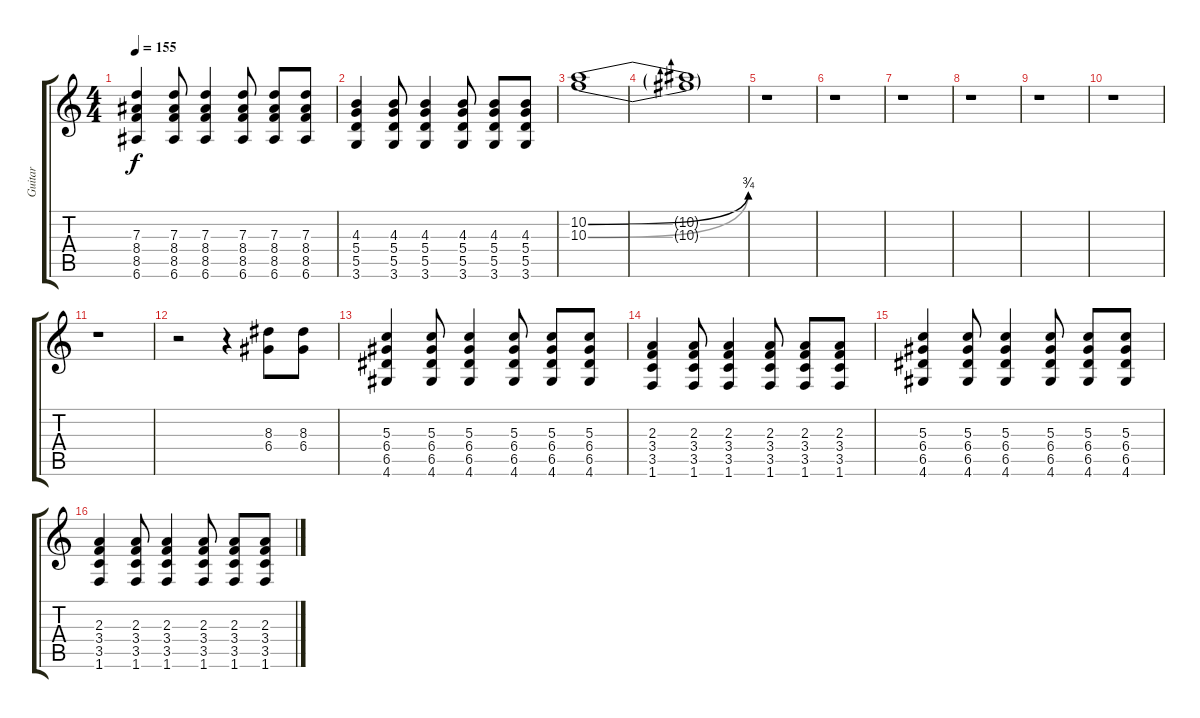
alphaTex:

\track ("Guitar" "Guitar") {instrument overdrivenguitar}
\staff {score tabs}
\tuning (E4 B3 G3 D3 A2 E2) {hide}
\ts (4 4)
\tempo 155
\clef g2
\ks c
(7.3 8.4 8.5 6.6).4{dy f} (7.3 8.4 8.5 6.6).8 (7.3 8.4 8.5 6.6).4 (7.3 8.4 8.5 6.6).8 (7.3 8.4 8.5 6.6).8 (7.3 8.4 8.5 6.6).8 |
(4.3 5.4 5.5 3.6).4 (4.3 5.4 5.5 3.6).8 (4.3 5.4 5.5 3.6).4 (4.3 5.4 5.5 3.6).8 (4.3 5.4 5.5 3.6).8 (4.3 5.4 5.5 3.6).8 |
(10.2{be (bend 0 0 60 3)} 10.3{be (bend 0 0 60 3)}).1 |
(10.2{t} 10.3{t}).1 |
r.1 |
r.1 |
r.1 |
r.1 |
r.1 |
r.1 |
r.1 |
r.2 r.4 (8.3 6.4).8 (8.3 6.4).8 |
(5.3 6.4 6.5 4.6).4 (5.3 6.4 6.5 4.6).8 (5.3 6.4 6.5 4.6).4 (5.3 6.4 6.5 4.6).8 (5.3 6.4 6.5 4.6).8 (5.3 6.4 6.5 4.6).8 |
(2.3 3.4 3.5 1.6).4 (2.3 3.4 3.5 1.6).8 (2.3 3.4 3.5 1.6).4 (2.3 3.4 3.5 1.6).8 (2.3 3.4 3.5 1.6).8 (2.3 3.4 3.5 1.6).8 |
(5.3 6.4 6.5 4.6).4 (5.3 6.4 6.5 4.6).8 (5.3 6.4 6.5 4.6).4 (5.3 6.4 6.5 4.6).8 (5.3 6.4 6.5 4.6).8 (5.3 6.4 6.5 4.6).8 |
(2.3 3.4 3.5 1.6).4 (2.3 3.4 3.5 1.6).8 (2.3 3.4 3.5 1.6).4 (2.3 3.4 3.5 1.6).8 (2.3 3.4 3.5 1.6).8 (2.3 3.4 3.5 1.6).8
